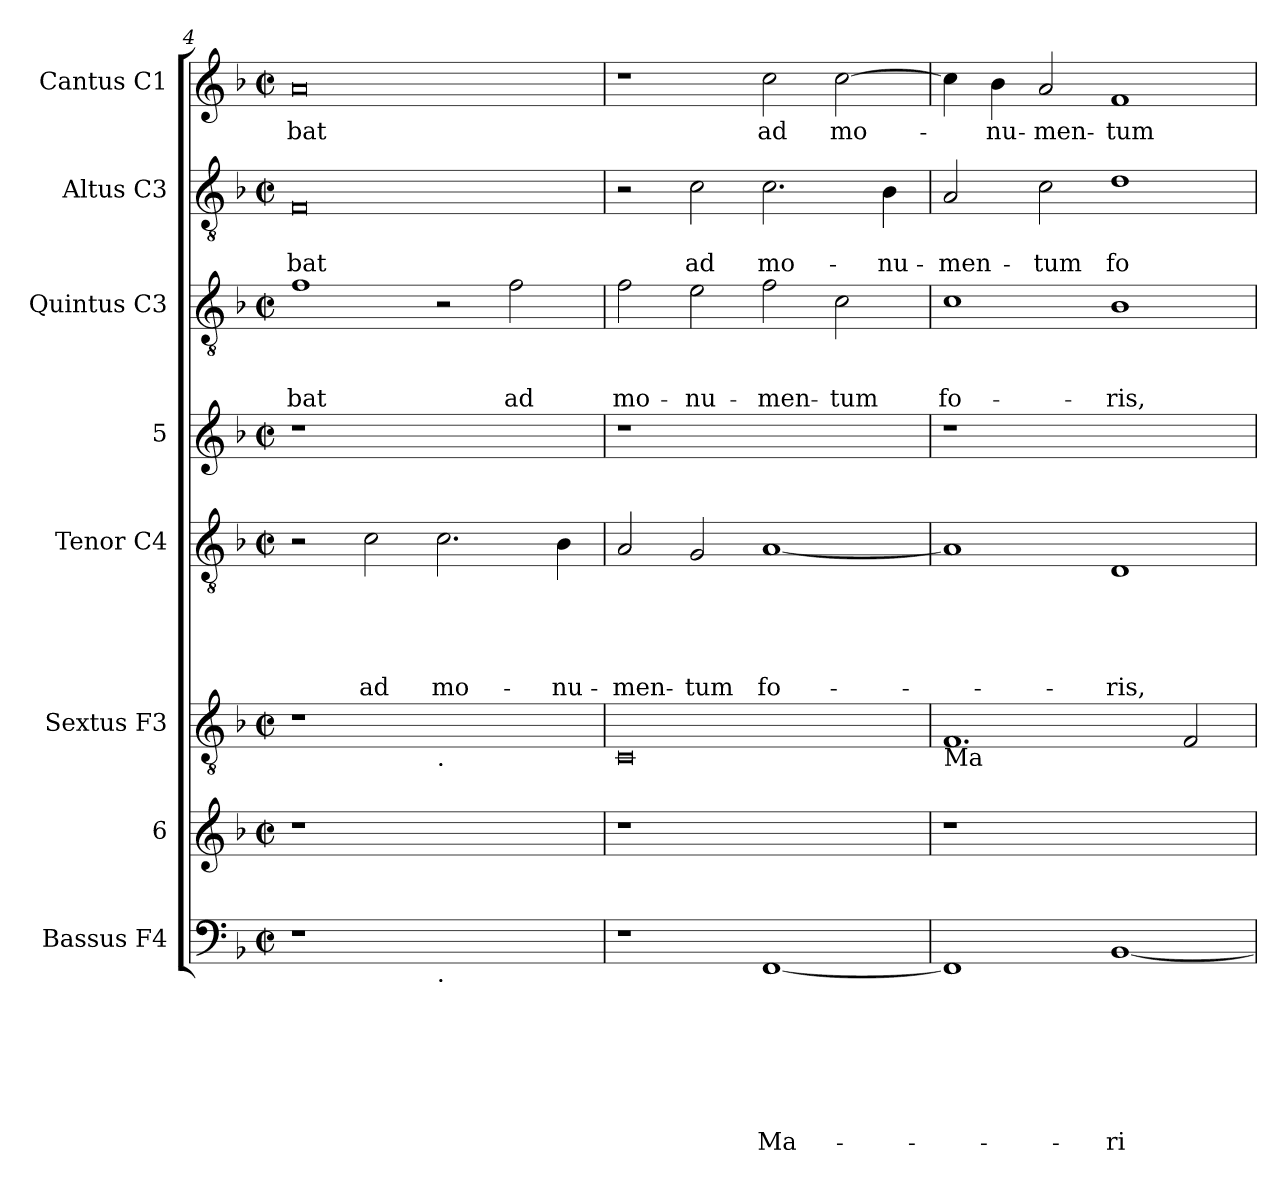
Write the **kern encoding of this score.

**kern	**text	**text	**text	**text	**text	**text	**text	**kern	**kern	**kern	**text	**text	**text	**text	**text	**kern	**kern	**text	**text	**text	**kern	**text	**text	**kern	**text
*part8	*part8	*part8	*part8	*part8	*part8	*part8	*part8	*part7	*part6	*part5	*part5	*part5	*part5	*part5	*part5	*part4	*part3	*part3	*part3	*part3	*part2	*part2	*part2	*part1	*part1
*staff8	*staff8	*staff8	*staff8	*staff8	*staff8	*staff8	*staff8	*staff7	*staff6	*staff5	*staff5	*staff5	*staff5	*staff5	*staff5	*staff4	*staff3	*staff3	*staff3	*staff3	*staff2	*staff2	*staff2	*staff1	*staff1
*I"Bassus F4	*	*	*	*	*	*	*	*I"6	*I"Sextus F3	*I"Tenor C4	*	*	*	*	*	*I"5	*I"Quintus C3	*	*	*	*I"Altus C3	*	*	*I"Cantus C1	*
*I'B	*	*	*	*	*	*	*	*	*	*I'T	*	*	*	*	*	*	*	*	*	*	*I'A	*	*	*I'C	*
*clefF4	*	*	*	*	*	*	*	*clefG2	*clefGv2	*clefGv2	*	*	*	*	*	*clefG2	*clefGv2	*	*	*	*clefGv2	*	*	*clefG2	*
*k[b-]	*	*	*	*	*	*	*	*k[b-]	*k[b-]	*k[b-]	*	*	*	*	*	*k[b-]	*k[b-]	*	*	*	*k[b-]	*	*	*k[b-]	*
*F:	*	*	*	*	*	*	*	*F:	*F:	*F:	*	*	*	*	*	*F:	*F:	*	*	*	*F:	*	*	*F:	*
*M2/2	*	*	*	*	*	*	*	*M2/2	*M2/2	*M2/2	*	*	*	*	*	*M2/2	*M2/2	*	*	*	*M2/2	*	*	*M2/2	*
*met(c|)	*	*	*	*	*	*	*	*met(c|)	*met(c|)	*met(c|)	*	*	*	*	*	*met(c|)	*met(c|)	*	*	*	*met(c|)	*	*	*met(c|)	*
=4	=4	=4	=4	=4	=4	=4	=4	=4	=4	=4	=4	=4	=4	=4	=4	=4	=4	=4	=4	=4	=4	=4	=4	=4	=4
!	!	!	!	!	!	!	!	!	!	!	!	!	!	!	!	!	!	!	!	!LO:LY:b	!	!	!LO:LY:b	!	!LO:LY:b
1r	.	.	.	.	.	.	.	1r	1r	2r	.	.	.	.	.	1r	1f	.	.	-bat	0F	.	-bat	0a	-bat
!	!	!	!	!	!	!	!	!	!	!	!	!	!	!	!LO:LY:b	!	!	!	!	!	!	!	!	!	!
.	.	.	.	.	.	.	.	.	.	2c\	.	.	.	.	ad	.	.	.	.	.	.	.	.	.	.
!	!	!	!	!	!	!	!	!	!LO:TX:b:t=.	!	!	!	!	!	!	!	!	!	!	!	!	!	!	!	!
!LO:TX:b:t=.	!	!	!	!	!	!	!	!	!	!	!	!	!	!	!	!	!	!	!	!	!	!	!	!	!
!	!	!	!	!	!	!	!	!	!	!	!	!	!	!	!LO:LY:b	!	!	!	!	!	!	!	!	!	!
1ryy	.	.	.	.	.	.	.	1ryy	1ryy	2.c\	.	.	.	.	mo-	1ryy	2r	.	.	.	.	.	.	.	.
!	!	!	!	!	!	!	!	!	!	!	!	!	!	!	!	!	!	!	!	!LO:LY:b	!	!	!	!	!
.	.	.	.	.	.	.	.	.	.	.	.	.	.	.	.	.	2f\	.	.	ad	.	.	.	.	.
!	!	!	!	!	!	!	!	!	!	!	!	!	!	!	!LO:LY:b	!	!	!	!	!	!	!	!	!	!
.	.	.	.	.	.	.	.	.	.	4B-\	.	.	.	.	-nu-	.	.	.	.	.	.	.	.	.	.
=5	=5	=5	=5	=5	=5	=5	=5	=5	=5	=5	=5	=5	=5	=5	=5	=5	=5	=5	=5	=5	=5	=5	=5	=5	=5
!	!	!	!	!	!	!	!	!	!	!	!	!	!	!	!LO:LY:b	!	!	!	!	!LO:LY:b	!	!	!	!	!
1r	.	.	.	.	.	.	.	1r	0C	2A/	.	.	.	.	-men-	1r	2f\	.	.	mo-	2r	.	.	1r	.
!	!	!	!	!	!	!	!	!	!	!	!	!	!	!	!LO:LY:b	!	!	!	!	!LO:LY:b	!	!	!LO:LY:b	!	!
.	.	.	.	.	.	.	.	.	.	2G/	.	.	.	.	-tum	.	2e\	.	.	-nu-	2c\	.	ad	.	.
!	!	!	!	!	!	!	!LO:LY:b	!	!	!	!	!	!	!	!LO:LY:b	!	!	!	!	!LO:LY:b	!	!	!LO:LY:b	!	!LO:LY:b
[<1FF	.	.	.	.	.	.	Ma-	1ryy	.	[<1A	.	.	.	.	fo-	1ryy	2f\	.	.	-men-	2.c\	.	mo-	2cc\	ad
!	!	!	!	!	!	!	!	!	!	!	!	!	!	!	!	!	!	!	!	!LO:LY:b	!	!	!	!	!LO:LY:b
.	.	.	.	.	.	.	.	.	.	.	.	.	.	.	.	.	2c\	.	.	-tum	.	.	.	[>2cc\	mo-
!	!	!	!	!	!	!	!	!	!	!	!	!	!	!	!	!	!	!	!	!	!	!	!LO:LY:b	!	!
.	.	.	.	.	.	.	.	.	.	.	.	.	.	.	.	.	.	.	.	.	4B-\	.	-nu-	.	.
=6	=6	=6	=6	=6	=6	=6	=6	=6	=6	=6	=6	=6	=6	=6	=6	=6	=6	=6	=6	=6	=6	=6	=6	=6	=6
!	!	!	!	!	!	!	!	!	!LO:TX:b:t=Ma	!	!	!	!	!	!	!	!	!	!	!	!	!	!	!	!
!	!	!	!	!	!	!	!	!	!	!	!	!	!	!	!	!	!	!	!	!LO:LY:b	!	!	!LO:LY:b	!	!
1FF]	.	.	.	.	.	.	.	1r	1.F	1A]	.	.	.	.	.	1r	1c	.	.	fo-	2A/	.	-men-	4cc\]	.
!	!	!	!	!	!	!	!	!	!	!	!	!	!	!	!	!	!	!	!	!	!	!	!	!	!LO:LY:b
.	.	.	.	.	.	.	.	.	.	.	.	.	.	.	.	.	.	.	.	.	.	.	.	4b-\	-nu-
!	!	!	!	!	!	!	!	!	!	!	!	!	!	!	!	!	!	!	!	!	!	!	!LO:LY:b	!	!LO:LY:b
.	.	.	.	.	.	.	.	.	.	.	.	.	.	.	.	.	.	.	.	.	2c\	.	-tum	2a/	-men-
!	!	!	!	!	!	!	!LO:LY:b	!	!	!	!	!	!	!	!LO:LY:b	!	!	!	!	!LO:LY:b	!	!	!LO:LY:b	!	!LO:LY:b
[<1BB-	.	.	.	.	.	.	-ri-	1ryy	.	1D	.	.	.	.	-ris,	1ryy	1B-	.	.	-ris,	1d	.	fo-	1f	-tum
.	.	.	.	.	.	.	.	.	2F/	.	.	.	.	.	.	.	.	.	.	.	.	.	.	.	.
=	=	=	=	=	=	=	=	=	=	=	=	=	=	=	=	=	=	=	=	=	=	=	=	=	=
*-	*-	*-	*-	*-	*-	*-	*-	*-	*-	*-	*-	*-	*-	*-	*-	*-	*-	*-	*-	*-	*-	*-	*-	*-	*-
